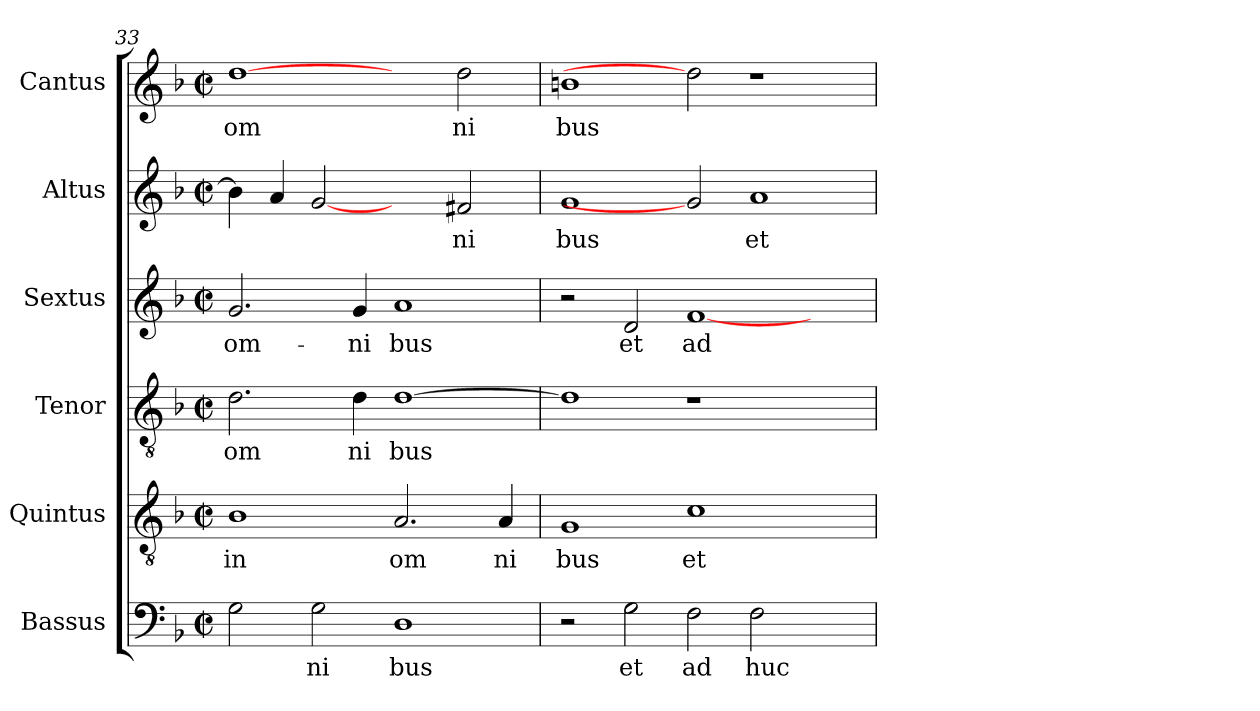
**kern	**text	**kern	**text	**kern	**text	**kern	**text	**kern	**text	**kern	**text
*part6	*part6	*part5	*part5	*part4	*part4	*part3	*part3	*part2	*part2	*part1	*part1
*staff6	*staff6	*staff5	*staff5	*staff4	*staff4	*staff3	*staff3	*staff2	*staff2	*staff1	*staff1
*I"Bassus	*	*I"Quintus	*	*I"Tenor	*	*I"Sextus	*	*I"Altus	*	*I"Cantus	*
*clefF4	*	*clefGv2	*	*clefGv2	*	*clefG2	*	*clefG2	*	*clefG2	*
*k[b-]	*	*k[b-]	*	*k[b-]	*	*k[b-]	*	*k[b-]	*	*k[b-]	*
*F:	*	*F:	*	*F:	*	*F:	*	*F:	*	*F:	*
*M2/2	*	*M2/2	*	*M2/2	*	*M2/2	*	*M2/2	*	*M2/2	*
*met(c|)	*	*met(c|)	*	*met(c|)	*	*met(c|)	*	*met(c|)	*	*met(c|)	*
=33	=33	=33	=33	=33	=33	=33	=33	=33	=33	=33	=33
!	!	!	!LO:LY:b:cj	!	!LO:LY:b:cj	!	!LO:LY:b:cj	!	!	!	!LO:LY:b:cj
2G\	.	1B-	in	2.d\	om	2.g/	om-	4b-\]	.	[1dd	om
.	.	.	.	.	.	.	.	4a/	.	.	.
!	!LO:LY:b:cj	!	!	!	!	!	!	!	!	!	!
2G\	ni	.	.	.	.	.	.	[2g	.	.	.
!	!	!	!	!	!LO:LY:b:cj	!	!LO:LY:b:cj	!	!	!	!
.	.	.	.	4d\	ni	4g/	-ni	.	.	.	.
!	!LO:LY:b:cj	!	!LO:LY:b:cj	!	!LO:LY:b:cj	!	!LO:LY:b:cj	!	!	!	!
1D	bus	2.A/	om	[>1d	bus	1a	bus	2ryy	.	2ryy	.
!	!	!	!	!	!	!	!	!	!LO:LY:b:cj	!	!LO:LY:b:cj
.	.	.	.	.	.	.	.	2f#/	ni	2dd\	ni
!	!	!	!LO:LY:b:cj	!	!	!	!	!	!	!	!
.	.	4A/	ni	.	.	.	.	.	.	.	.
=34	=34	=34	=34	=34	=34	=34	=34	=34	=34	=34	=34
!	!	!	!LO:LY:b:cj	!	!	!	!	!	!LO:LY:b:cj	!	!LO:LY:b:cj
2r	.	1G	bus	1d]	.	2r	.	1g	bus	1bn	bus
!	!LO:LY:b:cj	!	!	!	!	!	!LO:LY:b:cj	!	!	!	!
2G\	et	.	.	.	.	2d/	et	.	.	.	.
!	!LO:LY:b:cj	!	!LO:LY:b:cj	!	!	!	!LO:LY:b:cj	!	!	!	!
2F\	ad	1c	et	1r	.	[<1f	ad-	2g]	.	2dd]	.
!	!LO:LY:b:cj	!	!	!	!	!	!	!	!LO:LY:b:cj	!	!
2F\	huc	.	.	.	.	.	.	1a	et	1r	.
2ryy	.	2ryy	.	2ryy	.	2ryy	.	.	.	.	.
=	=	=	=	=	=	=	=	=	=	=	=
*-	*-	*-	*-	*-	*-	*-	*-	*-	*-	*-	*-
